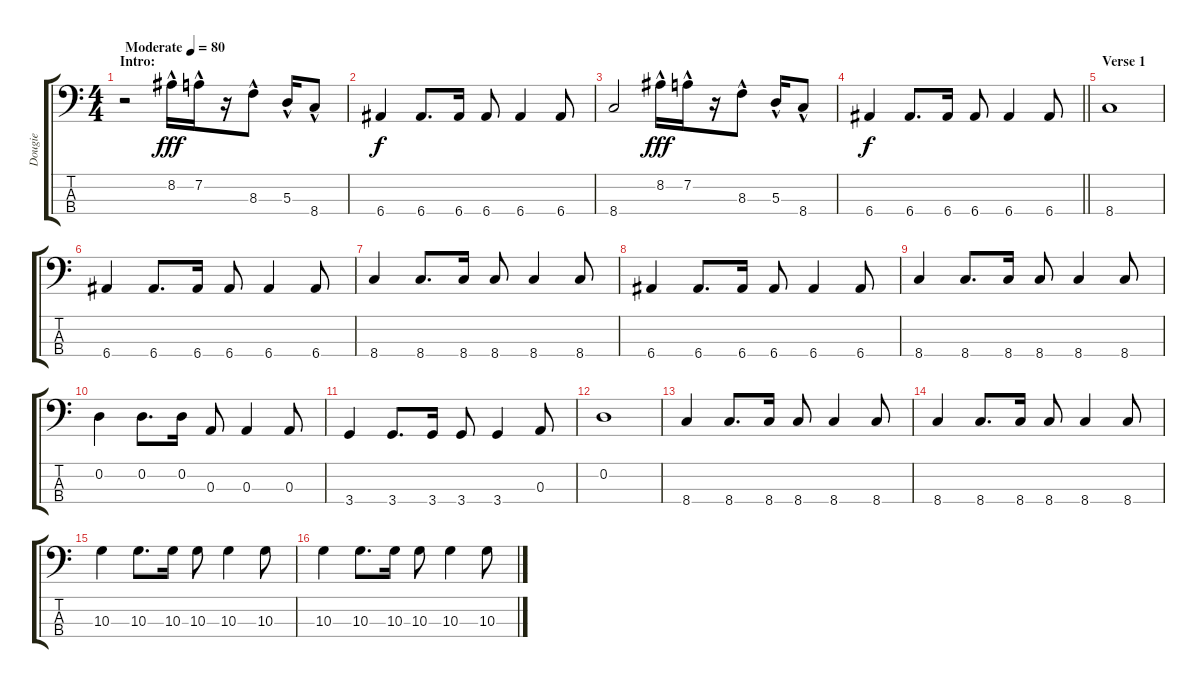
\track ("Dougie" "Dougie") {instrument electricbasspick}
\staff {score tabs}
\tuning (G2 D2 A1 E1) {hide}
\ts (4 4)
\section ("" "Intro:")
\tempo (80 "Moderate")
\clef f4
\ks c
r.2{dy fff instrument electricbasspick} 8.2{hac}.16 7.2{hac}.16 r.16 8.3{hac}.8 5.3{hac}.16 8.4{hac}.8 |
6.4.4{dy f} 6.4.8{d} 6.4.16 6.4.8 6.4.4 6.4.8 |
8.4.2 8.2{hac}.16{dy fff} 7.2{hac}.16 r.16 8.3{hac}.8 5.3{hac}.16 8.4{hac}.8 |
\barLineRight lightlight
6.4.4{dy f} 6.4.8{d} 6.4.16 6.4.8 6.4.4 6.4.8 |
\section ("" "Verse 1")
8.4.1 |
6.4.4 6.4.8{d} 6.4.16 6.4.8 6.4.4 6.4.8 |
8.4.4 8.4.8{d} 8.4.16 8.4.8 8.4.4 8.4.8 |
6.4.4 6.4.8{d} 6.4.16 6.4.8 6.4.4 6.4.8 |
8.4.4 8.4.8{d} 8.4.16 8.4.8 8.4.4 8.4.8 |
0.2.4 0.2.8{d} 0.2.16 0.3.8 0.3.4 0.3.8 |
3.4.4 3.4.8{d} 3.4.16 3.4.8 3.4.4 0.3.8 |
0.2.1 |
8.4.4 8.4.8{d} 8.4.16 8.4.8 8.4.4 8.4.8 |
8.4.4 8.4.8{d} 8.4.16 8.4.8 8.4.4 8.4.8 |
10.3.4 10.3.8{d} 10.3.16 10.3.8 10.3.4 10.3.8 |
10.3.4 10.3.8{d} 10.3.16 10.3.8 10.3.4 10.3.8
